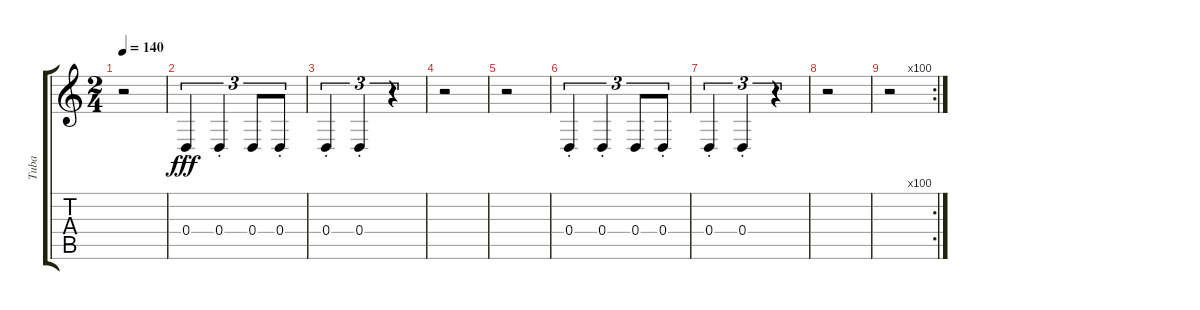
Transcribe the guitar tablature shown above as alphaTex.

\track ("Tuba" "Tuba") {instrument tuba}
\staff {score tabs}
\tuning (E4 B3 G3 D3 A2 E2) {hide}
\ts (2 4)
\tempo 140
\clef g2
\ks c
r.2{dy fff} |
0.4{st}.4{tu (3 2)} 0.4{st}.4{tu (3 2)} 0.4.8{tu (3 2)} 0.4{st}.8{tu (3 2)} |
0.4{st}.4{tu (3 2)} 0.4{st}.4{tu (3 2)} r.4{tu (3 2)} |
r.2 |
r.2 |
0.4{st}.4{tu (3 2)} 0.4{st}.4{tu (3 2)} 0.4.8{tu (3 2)} 0.4{st}.8{tu (3 2)} |
0.4{st}.4{tu (3 2)} 0.4{st}.4{tu (3 2)} r.4{tu (3 2)} |
r.2 |
\rc 100
r.2
